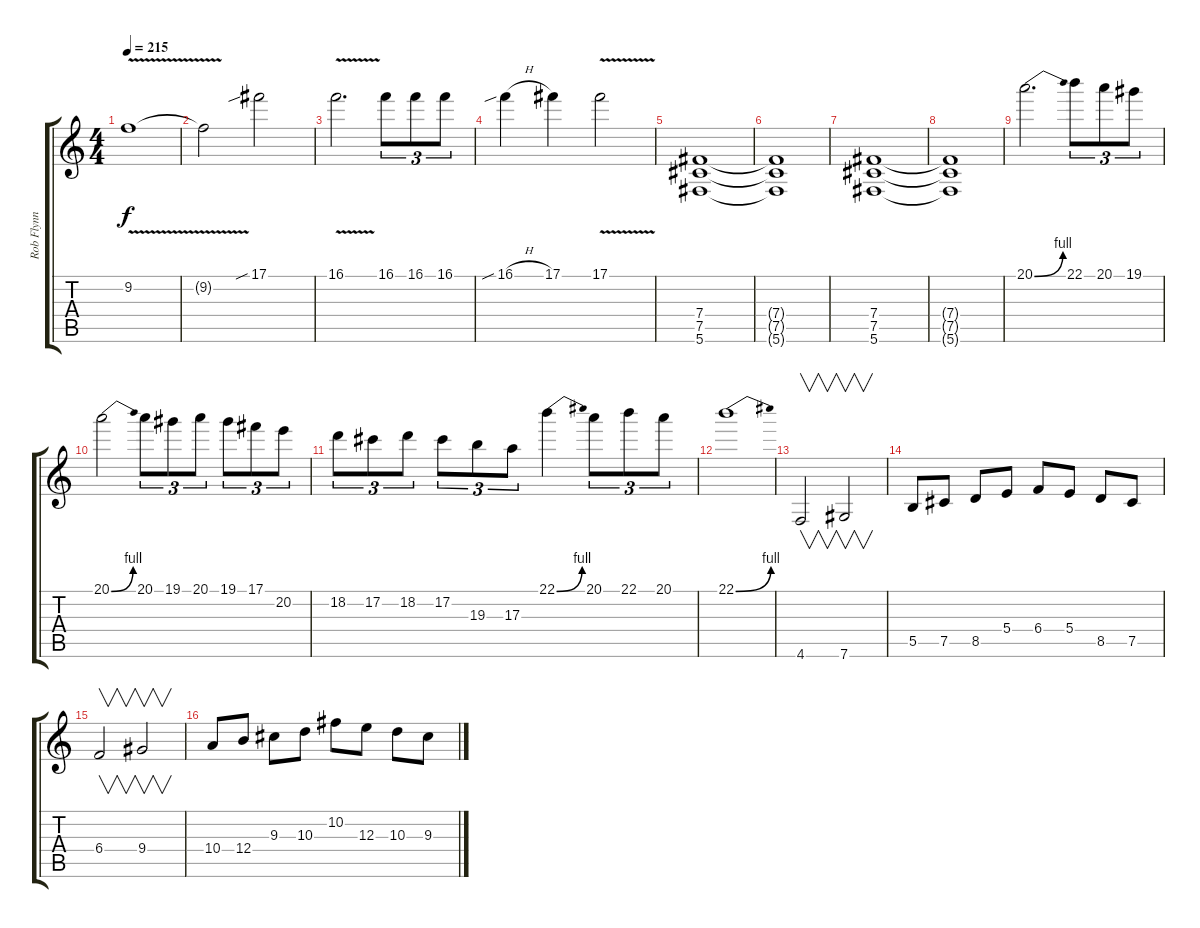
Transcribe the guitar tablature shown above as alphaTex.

\track ("Rob Flynn" "Rob Flynn") {instrument distortionguitar}
\staff {score tabs}
\tuning (Db4 Ab3 E3 B2 Gb2 Db2) {hide}
\ts (4 4)
\tempo 215
\clef g2
\ks c
9.2{v}.1{dy f} |
9.2{t}.2 17.1{sib}.2 |
16.1{v}.2{d} 16.1.8{tu (3 2)} 16.1.8{tu (3 2)} 16.1.8{tu (3 2)} |
16.1{sib h}.4 17.1.4 17.1{v}.2 |
(7.4 7.5 5.6).1 |
(7.4{t} 7.5{t} 5.6{t}).1 |
(7.4 7.5 5.6).1 |
(7.4{t} 7.5{t} 5.6{t}).1 |
20.1{be (bend 0 0 60 4)}.2{d} 22.1.8{tu (3 2)} 20.1.8{tu (3 2)} 19.1.8{tu (3 2)} |
20.1{be (bend 0 0 60 4)}.2 20.1.8{tu (3 2)} 19.1.8{tu (3 2)} 20.1.8{tu (3 2)} 19.1.8{tu (3 2)} 17.1.8{tu (3 2)} 20.2.8{tu (3 2)} |
18.2.8{tu (3 2)} 17.2.8{tu (3 2)} 18.2.8{tu (3 2)} 17.2.8{tu (3 2)} 19.3.8{tu (3 2)} 17.3.8{tu (3 2)} 22.1{be (bend 0 0 60 4)}.4 20.1.8{tu (3 2)} 22.1.8{tu (3 2)} 20.1.8{tu (3 2)} |
22.1{be (bend 0 0 60 4)}.1 |
4.6.2{v} 7.6.2{v} |
5.5.8 7.5.8 8.5.8 5.4.8 6.4.8 5.4.8 8.5.8 7.5.8 |
6.4.2{v} 9.4.2{v} |
10.4.8 12.4.8 9.3.8 10.3.8 10.2.8 12.3.8 10.3.8 9.3.8
